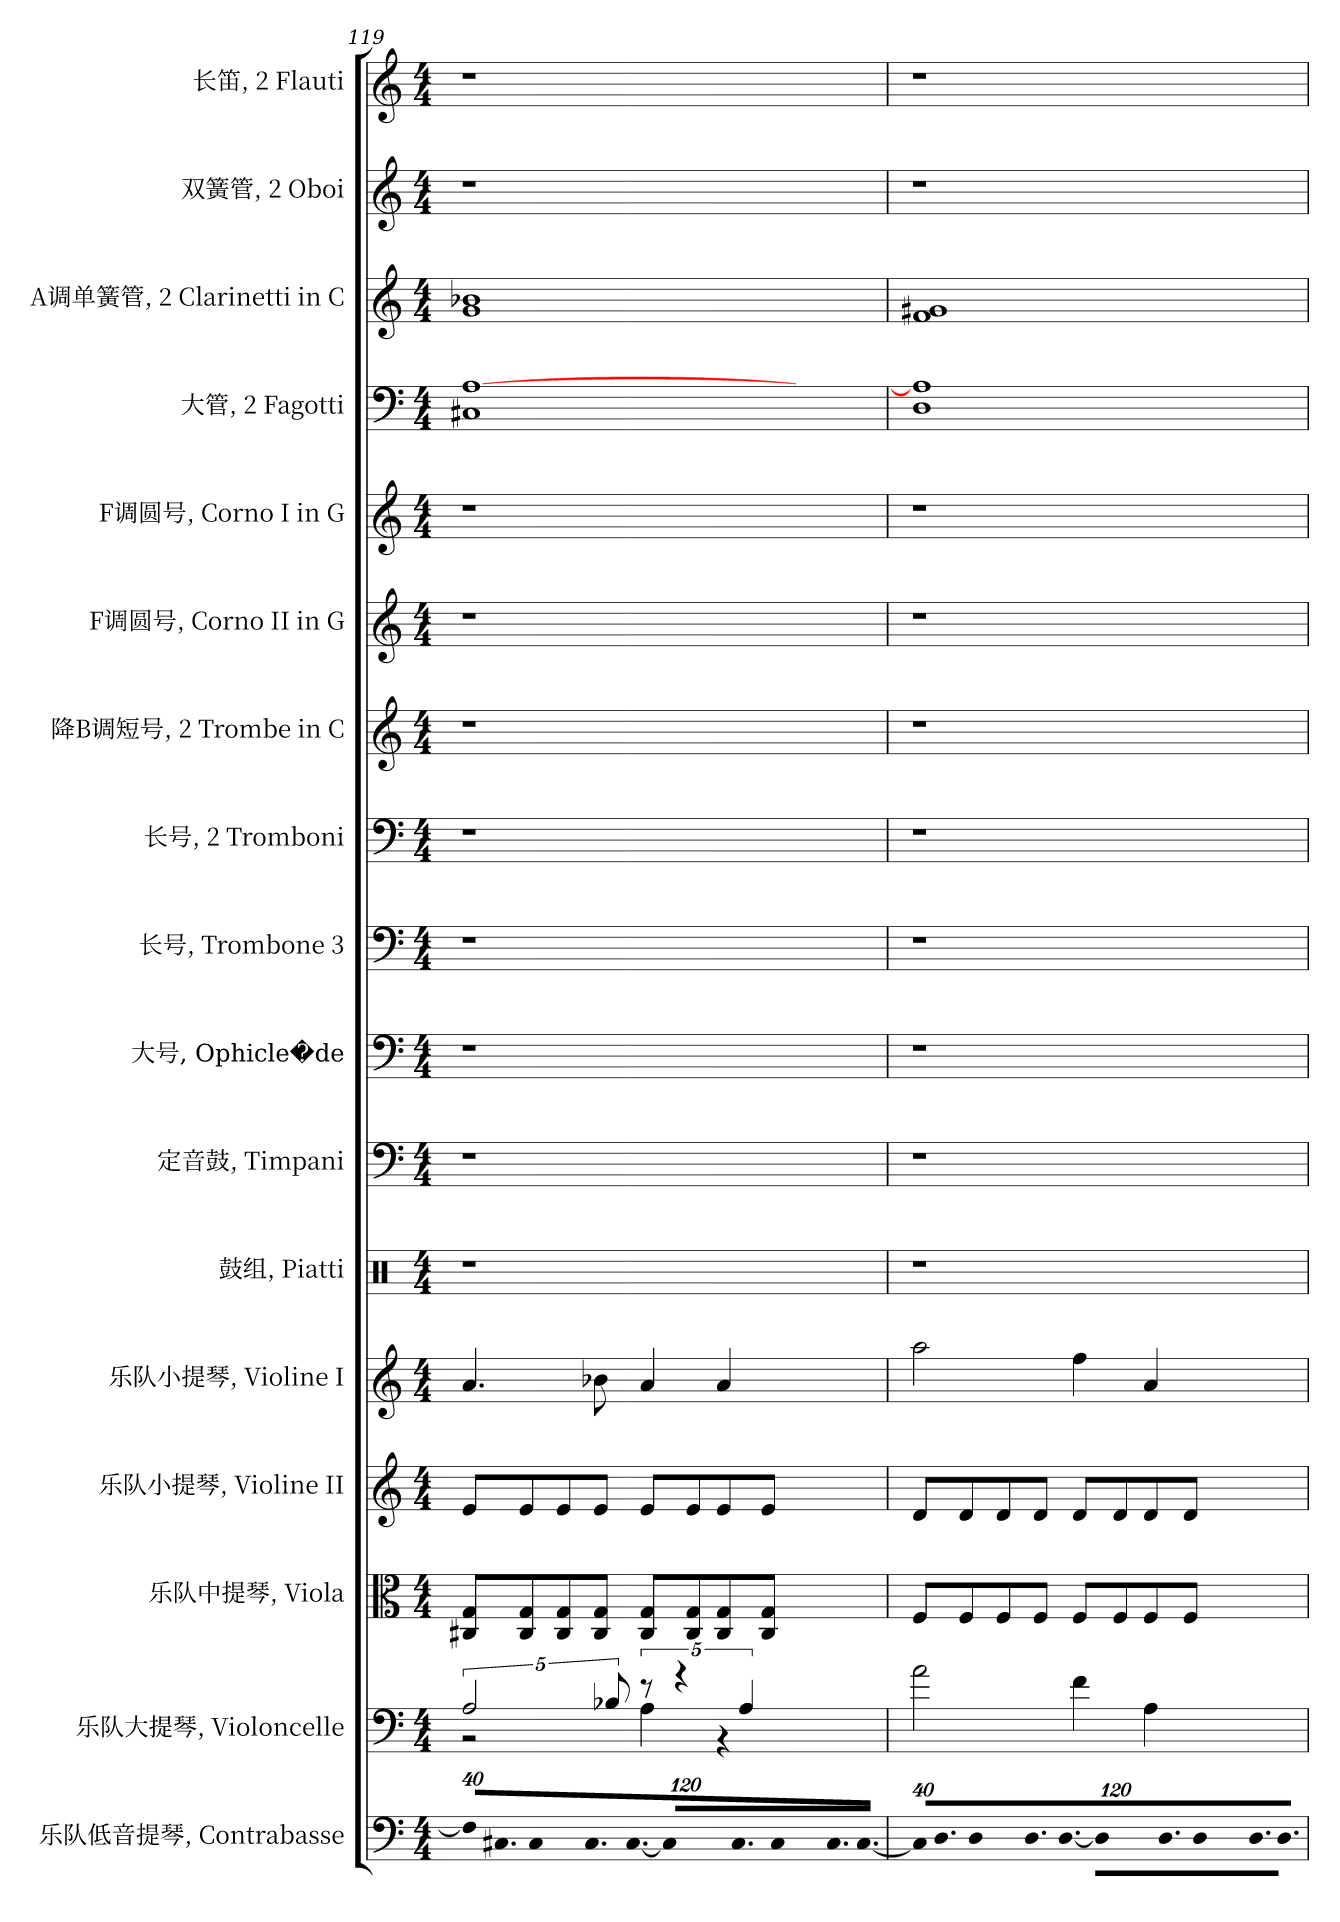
**kern	**kern	**kern	**kern	**kern	**kern	**kern	**kern	**kern	**kern	**kern	**kern	**kern	**kern	**kern	**kern	**kern
*part17	*part16	*part15	*part14	*part13	*part12	*part11	*part10	*part9	*part8	*part7	*part6	*part5	*part4	*part3	*part2	*part1
*staff17	*staff16	*staff15	*staff14	*staff13	*staff12	*staff11	*staff10	*staff9	*staff8	*staff7	*staff6	*staff5	*staff4	*staff3	*staff2	*staff1
*I"乐队低音提琴, Contrabasse	*I"乐队大提琴, Violoncelle	*I"乐队中提琴, Viola	*I"乐队小提琴, Violine II	*I"乐队小提琴, Violine I	*I"鼓组, Piatti	*I"定音鼓, Timpani	*I"大号, Ophicle�de	*I"长号, Trombone 3	*I"长号, 2 Tromboni	*I"降B调短号, 2 Trombe in C	*I"F调圆号, Corno II in G	*I"F调圆号, Corno I in G	*I"大管, 2 Fagotti	*I"A调单簧管, 2 Clarinetti in C	*I"双簧管, 2 Oboi	*I"长笛, 2 Flauti
*I'Cbs.	*	*	*	*	*	*I'Timp.	*	*I'Tbn.	*I'Tbn.	*	*	*	*	*I'A Cl.	*I'Ob.	*I'Fl.
*clefF4	*clefF4	*clefC3	*clefG2	*clefG2	*clefX	*clefF4	*clefF4	*clefF4	*clefF4	*clefG2	*clefG2	*clefG2	*clefF4	*clefG2	*clefG2	*clefG2
*ITrd7c12	*	*	*	*	*	*	*	*	*	*ITrd1c2	*ITrd4c7	*ITrd4c7	*	*ITrd2c3	*	*
*k[]	*k[]	*k[]	*k[]	*k[]	*k[]	*k[]	*k[]	*k[]	*k[]	*k[b-e-]	*k[b-]	*k[b-]	*k[]	*k[f#c#g#]	*k[]	*k[]
*M4/4	*M4/4	*M4/4	*M4/4	*M4/4	*M4/4	*M4/4	*M4/4	*M4/4	*M4/4	*M4/4	*M4/4	*M4/4	*M4/4	*M4/4	*M4/4	*M4/4
*MM156	*MM156	*MM156	*MM156	*MM156	*MM156	*MM156	*MM156	*MM156	*MM156	*MM156	*MM156	*MM156	*MM156	*MM156	*MM156	*MM156
*Xbrackettup	*	*	*	*	*	*	*	*	*	*	*	*	*	*	*	*
=119	=119	=119	=119	=119	=119	=119	=119	=119	=119	=119	=119	=119	=119	=119	=119	=119
!LO:N:vis=32	!	!	!	!	!	!	!	!	!	!	!	!	!	!	!	!
*	*^	*	*	*	*	*	*	*	*	*	*	*	*^	*	*	*
640%23FF\KLL]	5%2A/	2r	8C#X/ 8G/L	8e/L	4.a/	1r	1r	1r	1r	1r	1r	1r	1r	[1A	1C#X	1e 1gn	1r	1r
!LO:N:vis=16.	!	!	!	!	!	!	!	!	!	!	!	!	!	!	!	!	!	!
960%103CC#X\J	.	.	.	.	.	.	.	.	.	.	.	.	.	.	.	.	.	.
.	.	.	8C#/ 8G/	8e/	.	.	.	.	.	.	.	.	.	.	.	.	.	.
!LO:N:vis=8	!	!	!	!	!	!	!	!	!	!	!	!	!	!	!	!	!	!
960%137CC#\	.	.	.	.	.	.	.	.	.	.	.	.	.	.	.	.	.	.
.	.	.	8C#/ 8G/	8e/	.	.	.	.	.	.	.	.	.	.	.	.	.	.
!LO:N:vis=16.	!	!	!	!	!	!	!	!	!	!	!	!	!	!	!	!	!	!
960%103CC#\L	.	.	.	.	.	.	.	.	.	.	.	.	.	.	.	.	.	.
.	.	.	8C#/ 8G/J	8e/J	8b-X\	.	.	.	.	.	.	.	.	.	.	.	.	.
!LO:N:vis=16.	!	!	!	!	!	!	!	!	!	!	!	!	!	!	!	!	!	!
[960%103CC#\JJ	.	.	.	.	.	.	.	.	.	.	.	.	.	.	.	.	.	.
.	10B-X/	.	.	.	.	.	.	.	.	.	.	.	.	.	.	.	.	.
.	10r	4A\	8C#/ 8G/L	8e/L	4a/	.	.	.	.	.	.	.	.	.	.	.	.	.
!LO:N:vis=32	!	!	!	!	!	!	!	!	!	!	!	!	!	!	!	!	!	!
640%23CC#/KLL]	.	.	.	.	.	.	.	.	.	.	.	.	.	.	.	.	.	.
!LO:N:vis=16.	!	!	!	!	!	!	!	!	!	!	!	!	!	!	!	!	!	!
960%103CC#/J	.	.	.	.	.	.	.	.	.	.	.	.	.	.	.	.	.	.
.	5r	.	.	.	.	.	.	.	.	.	.	.	.	.	.	.	.	.
.	.	.	8C#/ 8G/	8e/	.	.	.	.	.	.	.	.	.	.	.	.	.	.
!LO:N:vis=8	!	!	!	!	!	!	!	!	!	!	!	!	!	!	!	!	!	!
960%137CC#/	.	.	.	.	.	.	.	.	.	.	.	.	.	.	.	.	.	.
.	.	4r	8C#/ 8G/	8e/	4a/	.	.	.	.	.	.	.	.	.	.	.	.	.
!LO:N:vis=16.	!	!	!	!	!	!	!	!	!	!	!	!	!	!	!	!	!	!
960%103CC#/L	.	.	.	.	.	.	.	.	.	.	.	.	.	.	.	.	.	.
.	5A/	.	.	.	.	.	.	.	.	.	.	.	.	.	.	.	.	.
.	.	.	8C#/ 8G/J	8e/J	.	.	.	.	.	.	.	.	.	.	.	.	.	.
!LO:N:vis=16.	!	!	!	!	!	!	!	!	!	!	!	!	!	!	!	!	!	!
[960%103CC#/JJ	.	.	.	.	.	.	.	.	.	.	.	.	.	.	.	.	.	.
.	960ryy	960ryy	960ryy	960ryy	960ryy	960ryy	960ryy	960ryy	960ryy	960ryy	960ryy	960ryy	960ryy	960ryy	960ryy	960ryy	960ryy	960ryy
*	*v	*v	*	*	*	*	*	*	*	*	*	*	*	*	*	*	*	*
!!LO:PB:g=z
=120	=120	=120	=120	=120	=120	=120	=120	=120	=120	=120	=120	=120	=120	=120	=120	=120	=120
*	*	*	*	*	*	*	*	*	*	*	*	*	*	*	*	*	*MM156
*	*^	*	*	*	*	*	*	*	*	*	*	*	*	*	*	*	*
!LO:N:vis=32	!	!	!	!	!	!	!	!	!	!	!	!	!	!	!	!	!	!
*	*v	*v	*	*	*	*	*	*	*	*	*	*	*	*	*	*	*	*
640%23CC#/KLL]	2a\	8F/L	8d/L	2aa\	1r	1r	1r	1r	1r	1r	1r	1r	1A]	1D	1d 1e#X	1r	1r
!LO:N:vis=16.	!	!	!	!	!	!	!	!	!	!	!	!	!	!	!	!	!
960%103DD/J	.	.	.	.	.	.	.	.	.	.	.	.	.	.	.	.	.
.	.	8F/	8d/	.	.	.	.	.	.	.	.	.	.	.	.	.	.
!LO:N:vis=8	!	!	!	!	!	!	!	!	!	!	!	!	!	!	!	!	!
960%137DD/	.	.	.	.	.	.	.	.	.	.	.	.	.	.	.	.	.
.	.	8F/	8d/	.	.	.	.	.	.	.	.	.	.	.	.	.	.
!LO:N:vis=16.	!	!	!	!	!	!	!	!	!	!	!	!	!	!	!	!	!
960%103DD/L	.	.	.	.	.	.	.	.	.	.	.	.	.	.	.	.	.
.	.	8F/J	8d/J	.	.	.	.	.	.	.	.	.	.	.	.	.	.
!LO:N:vis=16.	!	!	!	!	!	!	!	!	!	!	!	!	!	!	!	!	!
[960%103DD/JJ	.	.	.	.	.	.	.	.	.	.	.	.	.	.	.	.	.
.	4f\	8F/L	8d/L	4ff\	.	.	.	.	.	.	.	.	.	.	.	.	.
!LO:N:vis=32	!	!	!	!	!	!	!	!	!	!	!	!	!	!	!	!	!
640%23DD\KLL]	.	.	.	.	.	.	.	.	.	.	.	.	.	.	.	.	.
!LO:N:vis=16.	!	!	!	!	!	!	!	!	!	!	!	!	!	!	!	!	!
960%103DD\J	.	.	.	.	.	.	.	.	.	.	.	.	.	.	.	.	.
.	.	8F/	8d/	.	.	.	.	.	.	.	.	.	.	.	.	.	.
!LO:N:vis=8	!	!	!	!	!	!	!	!	!	!	!	!	!	!	!	!	!
960%137DD\	.	.	.	.	.	.	.	.	.	.	.	.	.	.	.	.	.
.	4A\	8F/	8d/	4a/	.	.	.	.	.	.	.	.	.	.	.	.	.
!LO:N:vis=16.	!	!	!	!	!	!	!	!	!	!	!	!	!	!	!	!	!
960%103DD\L	.	.	.	.	.	.	.	.	.	.	.	.	.	.	.	.	.
.	.	8F/J	8d/J	.	.	.	.	.	.	.	.	.	.	.	.	.	.
!LO:N:vis=16.	!	!	!	!	!	!	!	!	!	!	!	!	!	!	!	!	!
[960%103DD\JJ	.	.	.	.	.	.	.	.	.	.	.	.	.	.	.	.	.
.	960ryy	960ryy	960ryy	960ryy	960ryy	960ryy	960ryy	960ryy	960ryy	960ryy	960ryy	960ryy	960ryy	960ryy	960ryy	960ryy	960ryy
*	*	*	*	*	*	*	*	*	*	*	*	*	*v	*v	*	*	*
=	=	=	=	=	=	=	=	=	=	=	=	=	=	=	=	=
*-	*-	*-	*-	*-	*-	*-	*-	*-	*-	*-	*-	*-	*-	*-	*-	*-
